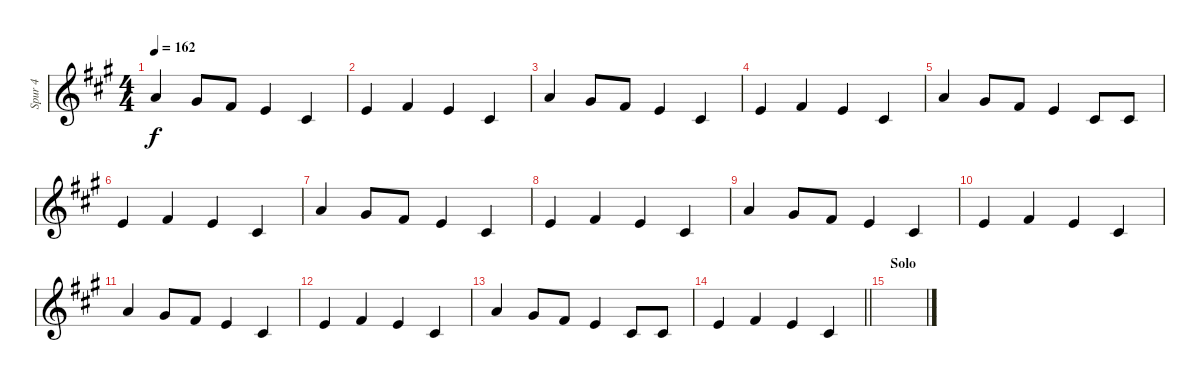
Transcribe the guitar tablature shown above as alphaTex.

\track ("Spur 4" "Spur 4") {instrument lead6voice}
\staff {score}
\tuning (E4 B3 G3 D3 A2 E2) {hide}
\ts (4 4)
\tempo 162
\clef g2
\ks a
5.1.4{dy f} 4.1.8 2.1.8 0.1.4 2.2.4 |
0.1.4 2.1.4 0.1.4 2.2.4 |
5.1.4 4.1.8 2.1.8 0.1.4 2.2.4 |
0.1.4 2.1.4 0.1.4 2.2.4 |
5.1.4 4.1.8 2.1.8 0.1.4 2.2.8 2.2.8 |
0.1.4 2.1.4 0.1.4 2.2.4 |
5.1.4 4.1.8 2.1.8 0.1.4 2.2.4 |
0.1.4 2.1.4 0.1.4 2.2.4 |
5.1.4 4.1.8 2.1.8 0.1.4 2.2.4 |
0.1.4 2.1.4 0.1.4 2.2.4 |
5.1.4 4.1.8 2.1.8 0.1.4 2.2.4 |
0.1.4 2.1.4 0.1.4 2.2.4 |
5.1.4 4.1.8 2.1.8 0.1.4 2.2.8 2.2.8 |
\barLineRight lightlight
0.1.4 2.1.4 0.1.4 2.2.4 |
\section ("" "Solo")
